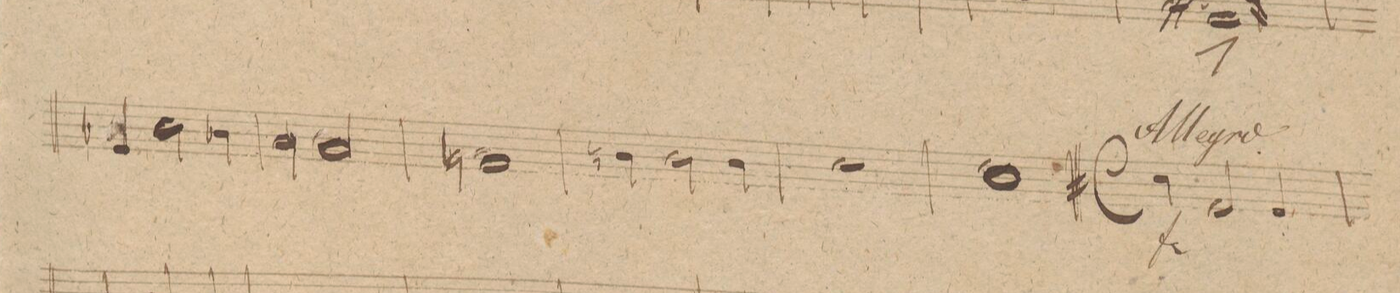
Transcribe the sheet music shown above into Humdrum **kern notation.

**kern	**dynam
*I"Oboi 2do	*
*clefG2	*
*k[f#c#g#]	*
*met(c)	*
*M4/4	*
4e/	.
2cc#\	.
4b-X\	.
=14	=14
2a\	.
2g#/	.
=15	=15
1fn	.
=16	=16
4bn\	.
2b\	.
4b\	.
=17	=17
1cc#	.
=18	=18
1b	.
=19||	=19||
*M4/4	*
*met(c)	*
*mmet(c)	*
4cc#\	f
2e/	.
4e/	.
=20	=20
*-	*-
